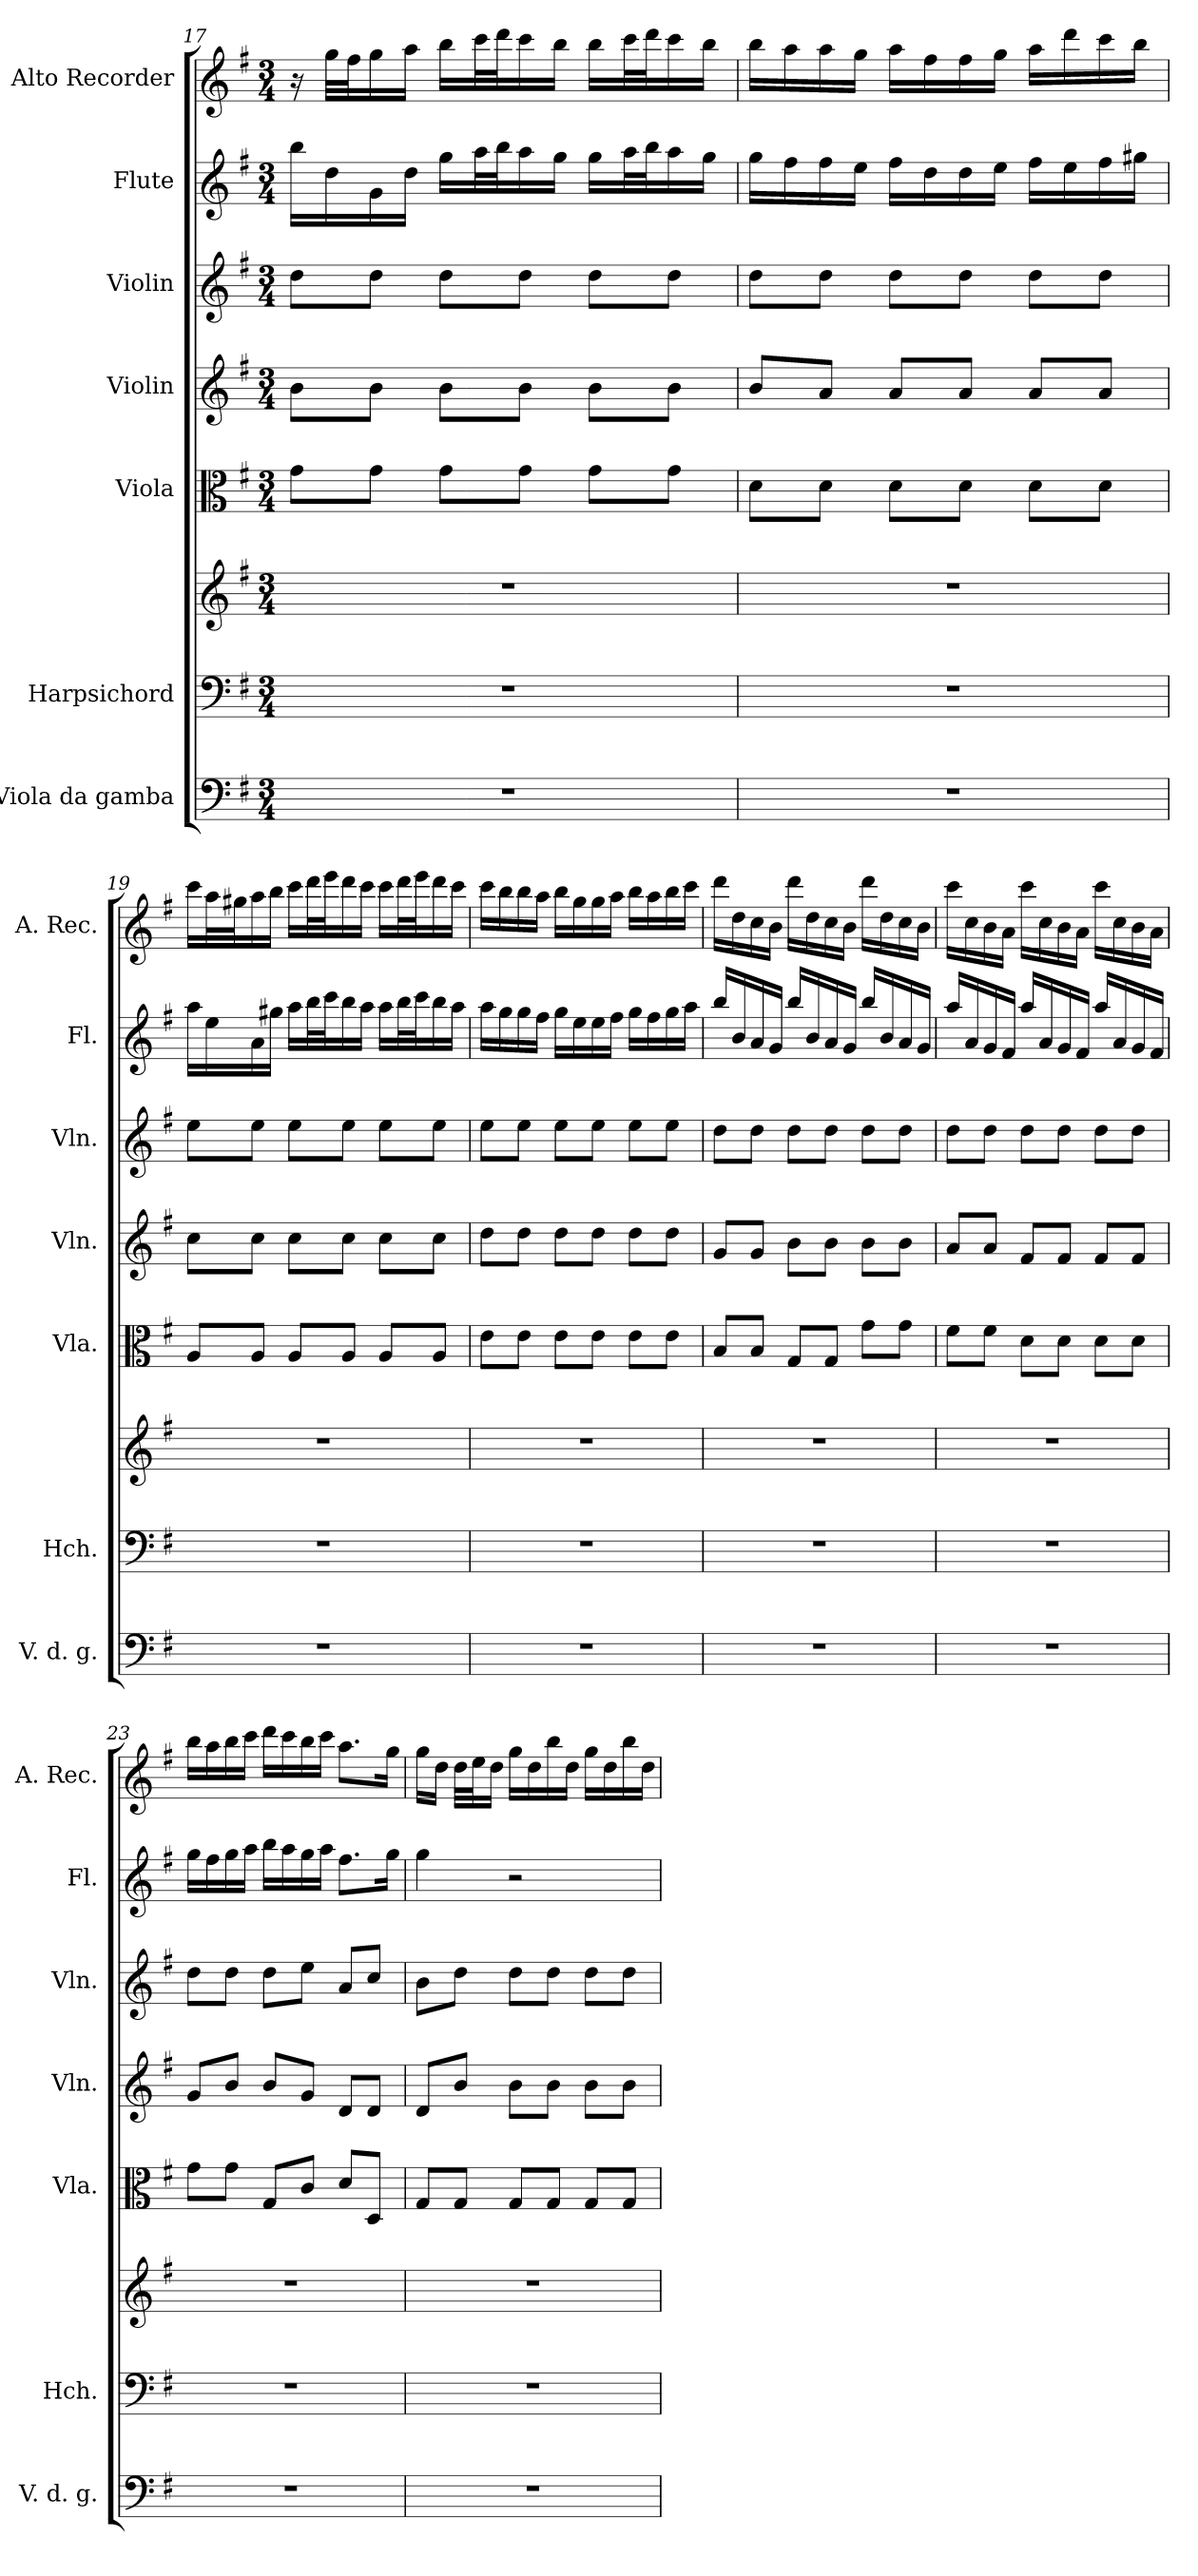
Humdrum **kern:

**kern	**kern	**kern	**kern	**kern	**kern	**kern	**kern
*part7	*part6	*part6	*part5	*part4	*part3	*part2	*part1
*staff8	*staff7	*staff6	*staff5	*staff4	*staff3	*staff2	*staff1
*I"Viola da gamba	*I"Harpsichord	*	*I"Viola	*I"Violin	*I"Violin	*I"Flute	*I"Alto Recorder
*I'V. d. g.	*I'Hch.	*	*I'Vla.	*I'Vln.	*I'Vln.	*I'Fl.	*I'A. Rec.
*clefF4	*clefF4	*clefG2	*clefC3	*clefG2	*clefG2	*clefG2	*clefG2
*k[f#]	*k[f#]	*k[f#]	*k[f#]	*k[f#]	*k[f#]	*k[f#]	*k[f#]
*G:	*G:	*G:	*G:	*G:	*G:	*G:	*G:
*M3/4	*M3/4	*M3/4	*M3/4	*M3/4	*M3/4	*M3/4	*M3/4
=17	=17	=17	=17	=17	=17	=17	=17
2.r	2.r	2.r	8g\L	8b\L	8dd\L	16bb\LL	16r
.	.	.	.	.	.	16dd\	32gg\LLL
.	.	.	.	.	.	.	32ff#\J
.	.	.	8g\J	8b\J	8dd\J	16g\	16gg\
.	.	.	.	.	.	16dd\JJ	16aa\JJ
.	.	.	8g\L	8b\L	8dd\L	16gg\LL	16bb\LL
.	.	.	.	.	.	32aa\L	32ccc\L
.	.	.	.	.	.	32bb\J	32ddd\J
.	.	.	8g\J	8b\J	8dd\J	16aa\	16ccc\
.	.	.	.	.	.	16gg\JJ	16bb\JJ
.	.	.	8g\L	8b\L	8dd\L	16gg\LL	16bb\LL
.	.	.	.	.	.	32aa\L	32ccc\L
.	.	.	.	.	.	32bb\J	32ddd\J
.	.	.	8g\J	8b\J	8dd\J	16aa\	16ccc\
.	.	.	.	.	.	16gg\JJ	16bb\JJ
!!LO:PB:g=z
=18	=18	=18	=18	=18	=18	=18	=18
2.r	2.r	2.r	8d\L	8b/L	8dd\L	16gg\LL	16bb\LL
.	.	.	.	.	.	16ff#\	16aa\
.	.	.	8d\J	8a/J	8dd\J	16ff#\	16aa\
.	.	.	.	.	.	16ee\JJ	16gg\JJ
.	.	.	8d\L	8a/L	8dd\L	16ff#\LL	16aa\LL
.	.	.	.	.	.	16dd\	16ff#\
.	.	.	8d\J	8a/J	8dd\J	16dd\	16ff#\
.	.	.	.	.	.	16ee\JJ	16gg\JJ
.	.	.	8d\L	8a/L	8dd\L	16ff#\LL	16aa\LL
.	.	.	.	.	.	16ee\	16ddd\
.	.	.	8d\J	8a/J	8dd\J	16ff#\	16ccc\
.	.	.	.	.	.	16gg#X\JJ	16bb\JJ
=19	=19	=19	=19	=19	=19	=19	=19
2.r	2.r	2.r	8A/L	8cc\L	8ee\L	16aa\LL	16ccc\LL
.	.	.	.	.	.	16ee\	32aa\L
.	.	.	.	.	.	.	32gg#X\J
.	.	.	8A/J	8cc\J	8ee\J	16a\	16aa\
.	.	.	.	.	.	16gg#X\JJ	16bb\JJ
.	.	.	8A/L	8cc\L	8ee\L	16aa\LL	16ccc\LL
.	.	.	.	.	.	32bb\L	32ddd\L
.	.	.	.	.	.	32ccc\J	32eee\J
.	.	.	8A/J	8cc\J	8ee\J	16bb\	16ddd\
.	.	.	.	.	.	16aa\JJ	16ccc\JJ
.	.	.	8A/L	8cc\L	8ee\L	16aa\LL	16ccc\LL
.	.	.	.	.	.	32bb\L	32ddd\L
.	.	.	.	.	.	32ccc\J	32eee\J
.	.	.	8A/J	8cc\J	8ee\J	16bb\	16ddd\
.	.	.	.	.	.	16aa\JJ	16ccc\JJ
!!LO:PB:g=z
=20	=20	=20	=20	=20	=20	=20	=20
2.r	2.r	2.r	8e\L	8dd\L	8ee\L	16aa\LL	16ccc\LL
.	.	.	.	.	.	16gg\	16bb\
.	.	.	8e\J	8dd\J	8ee\J	16gg\	16bb\
.	.	.	.	.	.	16ff#\JJ	16aa\JJ
.	.	.	8e\L	8dd\L	8ee\L	16gg\LL	16bb\LL
.	.	.	.	.	.	16ee\	16gg\
.	.	.	8e\J	8dd\J	8ee\J	16ee\	16gg\
.	.	.	.	.	.	16ff#\JJ	16aa\JJ
.	.	.	8e\L	8dd\L	8ee\L	16gg\LL	16bb\LL
.	.	.	.	.	.	16ff#\	16aa\
.	.	.	8e\J	8dd\J	8ee\J	16gg\	16bb\
.	.	.	.	.	.	16aa\JJ	16ccc\JJ
=21	=21	=21	=21	=21	=21	=21	=21
2.r	2.r	2.r	8B/L	8g/L	8dd\L	16bb/LL	16ddd\LL
.	.	.	.	.	.	16b/	16dd\
.	.	.	8B/J	8g/J	8dd\J	16a/	16cc\
.	.	.	.	.	.	16g/JJ	16b\JJ
.	.	.	8G/L	8b\L	8dd\L	16bb/LL	16ddd\LL
.	.	.	.	.	.	16b/	16dd\
.	.	.	8G/J	8b\J	8dd\J	16a/	16cc\
.	.	.	.	.	.	16g/JJ	16b\JJ
.	.	.	8g\L	8b\L	8dd\L	16bb/LL	16ddd\LL
.	.	.	.	.	.	16b/	16dd\
.	.	.	8g\J	8b\J	8dd\J	16a/	16cc\
.	.	.	.	.	.	16g/JJ	16b\JJ
=22	=22	=22	=22	=22	=22	=22	=22
2.r	2.r	2.r	8f#\L	8a/L	8dd\L	16aa/LL	16ccc\LL
.	.	.	.	.	.	16a/	16cc\
.	.	.	8f#\J	8a/J	8dd\J	16g/	16b\
.	.	.	.	.	.	16f#/JJ	16a\JJ
.	.	.	8d\L	8f#/L	8dd\L	16aa/LL	16ccc\LL
.	.	.	.	.	.	16a/	16cc\
.	.	.	8d\J	8f#/J	8dd\J	16g/	16b\
.	.	.	.	.	.	16f#/JJ	16a\JJ
.	.	.	8d\L	8f#/L	8dd\L	16aa/LL	16ccc\LL
.	.	.	.	.	.	16a/	16cc\
.	.	.	8d\J	8f#/J	8dd\J	16g/	16b\
.	.	.	.	.	.	16f#/JJ	16a\JJ
!!LO:PB:g=z
=23	=23	=23	=23	=23	=23	=23	=23
2.r	2.r	2.r	8g\L	8g/L	8dd\L	16gg\LL	16bb\LL
.	.	.	.	.	.	16ff#\	16aa\
.	.	.	8g\J	8b/J	8dd\J	16gg\	16bb\
.	.	.	.	.	.	16aa\JJ	16ccc\JJ
.	.	.	8G/L	8b/L	8dd\L	16bb\LL	16ddd\LL
.	.	.	.	.	.	16aa\	16ccc\
.	.	.	8c/J	8g/J	8ee\J	16gg\	16bb\
.	.	.	.	.	.	16aa\JJ	16ccc\JJ
.	.	.	8d/L	8d/L	8a/L	8.ff#\L	8.aa\L
.	.	.	8D/J	8d/J	8cc/J	.	.
.	.	.	.	.	.	16gg\Jk	16gg\Jk
=24	=24	=24	=24	=24	=24	=24	=24
2.r	2.r	2.r	8G/L	8d/L	8b\L	4gg\	16gg\LL
.	.	.	.	.	.	.	16dd\JJ
.	.	.	8G/J	8b/J	8dd\J	.	32dd\LLL
.	.	.	.	.	.	.	32ee\J
.	.	.	.	.	.	.	16dd\JJ
.	.	.	8G/L	8b\L	8dd\L	2r	16gg\LL
.	.	.	.	.	.	.	16dd\
.	.	.	8G/J	8b\J	8dd\J	.	16bb\
.	.	.	.	.	.	.	16dd\JJ
.	.	.	8G/L	8b\L	8dd\L	.	16gg\LL
.	.	.	.	.	.	.	16dd\
.	.	.	8G/J	8b\J	8dd\J	.	16bb\
.	.	.	.	.	.	.	16dd\JJ
=	=	=	=	=	=	=	=
*-	*-	*-	*-	*-	*-	*-	*-
